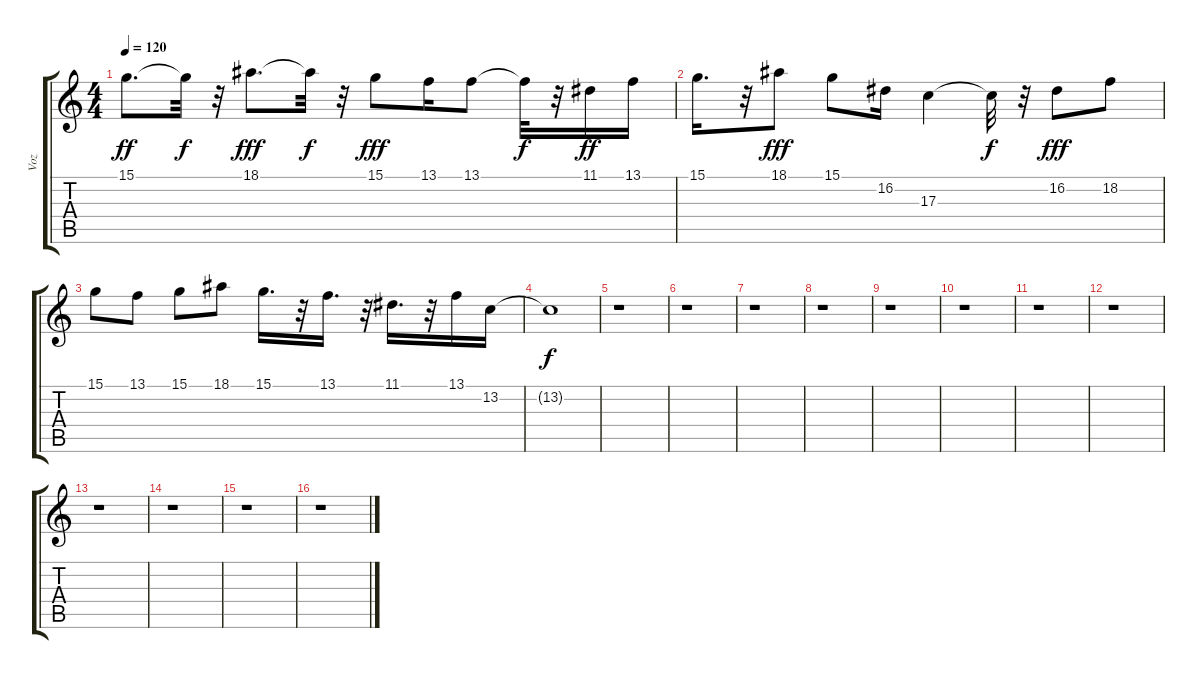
\track ("Voz" "Voz") {instrument tuba}
\staff {score tabs}
\tuning (E4 B3 G3 D3 A2 E2) {hide}
\ts (4 4)
\tempo 120
\clef g2
\ks c
15.1.8{d dy ff} 15.1{t}.32{dy f} r.32 18.1.8{d dy fff} 18.1{t}.32{dy f} r.32 15.1.8{dy fff} 13.1.16 13.1.8 13.1{t}.32{dy f} r.32 11.1.16{dy ff} 13.1.16 |
15.1.16{d} r.32 18.1.8{dy fff} 15.1.8 16.2.16 17.3.4 17.3{t}.32{dy f} r.32 16.2.8{dy fff} 18.2.8 |
15.1.8 13.1.8 15.1.8 18.1.8 15.1.16{d} r.32 13.1.16{d} r.32 11.1.16{d} r.32 13.1.16 13.2.16 |
13.2{t}.1{dy f} |
r.1 |
r.1 |
r.1 |
r.1 |
r.1 |
r.1 |
r.1 |
r.1 |
r.1 |
r.1 |
r.1 |
r.1
